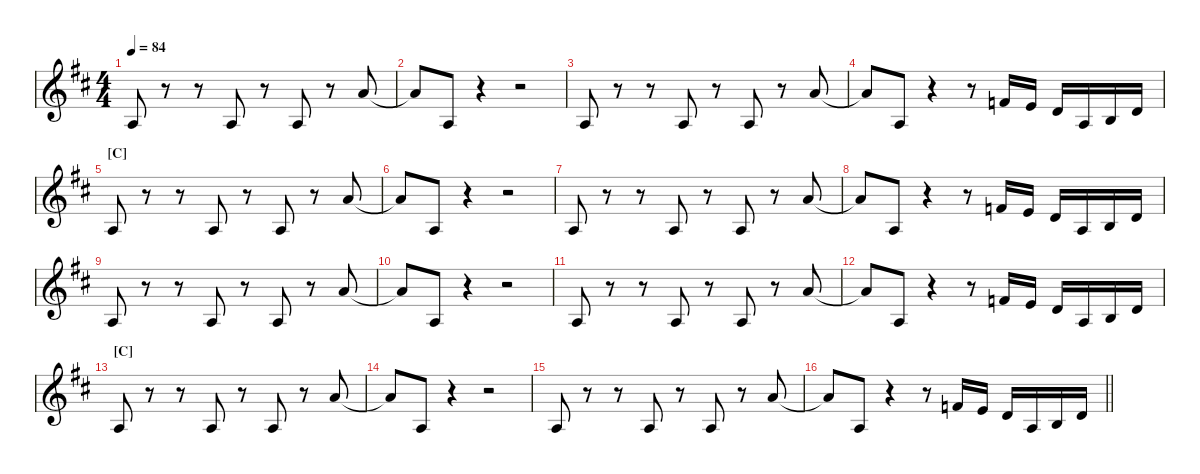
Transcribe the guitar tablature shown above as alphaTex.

\hideDynamics
\bracketExtendMode nobrackets
\singleTrackTrackNamePolicy hidden
\multiTrackTrackNamePolicy hidden
\otherSystemsTrackNameOrientation horizontal
\track ("Violin" "Violin") {instrument violin}
\staff {score}
\tuning (E5 A4 D4 G3)
\ts (4 4)
\tempo 84
\clef g2
\scale
0.251177
\ks d
2.4{acc forcenatural}.8{dy f beam Up} r.8{beam Up} r.8{beam Up} 2.4{acc forcenatural}.8{beam Up} r.8{beam Up} 2.4{acc forcenatural}.8{beam Up} r.8{beam Up} 0.2{acc forcenatural}.8{beam Up} |
\scale
0.182104 0.2{t acc forcenatural}.8{beam Up} 2.4{acc forcenatural}.8{beam Up} r.4{beam Up} r.2{beam Up} |
\scale
0.251177 2.4{acc forcenatural}.8{beam Up} r.8{beam Up} r.8{beam Up} 2.4{acc forcenatural}.8{beam Up} r.8{beam Up} 2.4{acc forcenatural}.8{beam Up} r.8{beam Up} 0.2{acc forcenatural}.8{beam Up} |
\scale
0.315542 0.2{t acc forcenatural}.8{beam Up} 2.4{acc forcenatural}.8{beam Up} r.4{beam Up} r.8{beam Up} 3.3{acc forcenatural}.16{beam Up} 2.3{acc forcenatural}.16{beam Up} 0.3{acc forcenatural}.16{beam Up} 2.4{acc forcenatural}.16{beam Up} 4.4{acc forcenatural}.16{beam Up} 0.3{acc forcenatural}.16{beam Up} |
\section ("C" "")
\scale
0.251177 2.4{acc forcenatural}.8{beam Up} r.8{beam Up} r.8{beam Up} 2.4{acc forcenatural}.8{beam Up} r.8{beam Up} 2.4{acc forcenatural}.8{beam Up} r.8{beam Up} 0.2{acc forcenatural}.8{beam Up} |
\scale
0.182104 0.2{t acc forcenatural}.8{beam Up} 2.4{acc forcenatural}.8{beam Up} r.4{beam Up} r.2{beam Up} |
\scale
0.251177 2.4{acc forcenatural}.8{beam Up} r.8{beam Up} r.8{beam Up} 2.4{acc forcenatural}.8{beam Up} r.8{beam Up} 2.4{acc forcenatural}.8{beam Up} r.8{beam Up} 0.2{acc forcenatural}.8{beam Up} |
\scale
0.315542 0.2{t acc forcenatural}.8{beam Up} 2.4{acc forcenatural}.8{beam Up} r.4{beam Up} r.8{beam Up} 3.3{acc forcenatural}.16{beam Up} 2.3{acc forcenatural}.16{beam Up} 0.3{acc forcenatural}.16{beam Up} 2.4{acc forcenatural}.16{beam Up} 4.4{acc forcenatural}.16{beam Up} 0.3{acc forcenatural}.16{beam Up} |
\scale
0.251177 2.4{acc forcenatural}.8{beam Up} r.8{beam Up} r.8{beam Up} 2.4{acc forcenatural}.8{beam Up} r.8{beam Up} 2.4{acc forcenatural}.8{beam Up} r.8{beam Up} 0.2{acc forcenatural}.8{beam Up} |
\scale
0.182104 0.2{t acc forcenatural}.8{beam Up} 2.4{acc forcenatural}.8{beam Up} r.4{beam Up} r.2{beam Up} |
\scale
0.251177 2.4{acc forcenatural}.8{beam Up} r.8{beam Up} r.8{beam Up} 2.4{acc forcenatural}.8{beam Up} r.8{beam Up} 2.4{acc forcenatural}.8{beam Up} r.8{beam Up} 0.2{acc forcenatural}.8{beam Up} |
\scale
0.315542 0.2{t acc forcenatural}.8{beam Up} 2.4{acc forcenatural}.8{beam Up} r.4{beam Up} r.8{beam Up} 3.3{acc forcenatural}.16{beam Up} 2.3{acc forcenatural}.16{beam Up} 0.3{acc forcenatural}.16{beam Up} 2.4{acc forcenatural}.16{beam Up} 4.4{acc forcenatural}.16{beam Up} 0.3{acc forcenatural}.16{beam Up} |
\section ("C" "")
\scale
0.251177 2.4{acc forcenatural}.8{beam Up} r.8{beam Up} r.8{beam Up} 2.4{acc forcenatural}.8{beam Up} r.8{beam Up} 2.4{acc forcenatural}.8{beam Up} r.8{beam Up} 0.2{acc forcenatural}.8{beam Up} |
\scale
0.182104 0.2{t acc forcenatural}.8{beam Up} 2.4{acc forcenatural}.8{beam Up} r.4{beam Up} r.2{beam Up} |
\scale
0.251177 2.4{acc forcenatural}.8{beam Up} r.8{beam Up} r.8{beam Up} 2.4{acc forcenatural}.8{beam Up} r.8{beam Up} 2.4{acc forcenatural}.8{beam Up} r.8{beam Up} 0.2{acc forcenatural}.8{beam Up} |
\scale
0.315542
\barLineRight lightlight
0.2{t acc forcenatural}.8{beam Up} 2.4{acc forcenatural}.8{beam Up} r.4{beam Up} r.8{beam Up} 3.3{acc forcenatural}.16{beam Up} 2.3{acc forcenatural}.16{beam Up} 0.3{acc forcenatural}.16{beam Up} 2.4{acc forcenatural}.16{beam Up} 4.4{acc forcenatural}.16{beam Up} 0.3{acc forcenatural}.16{beam Up}
